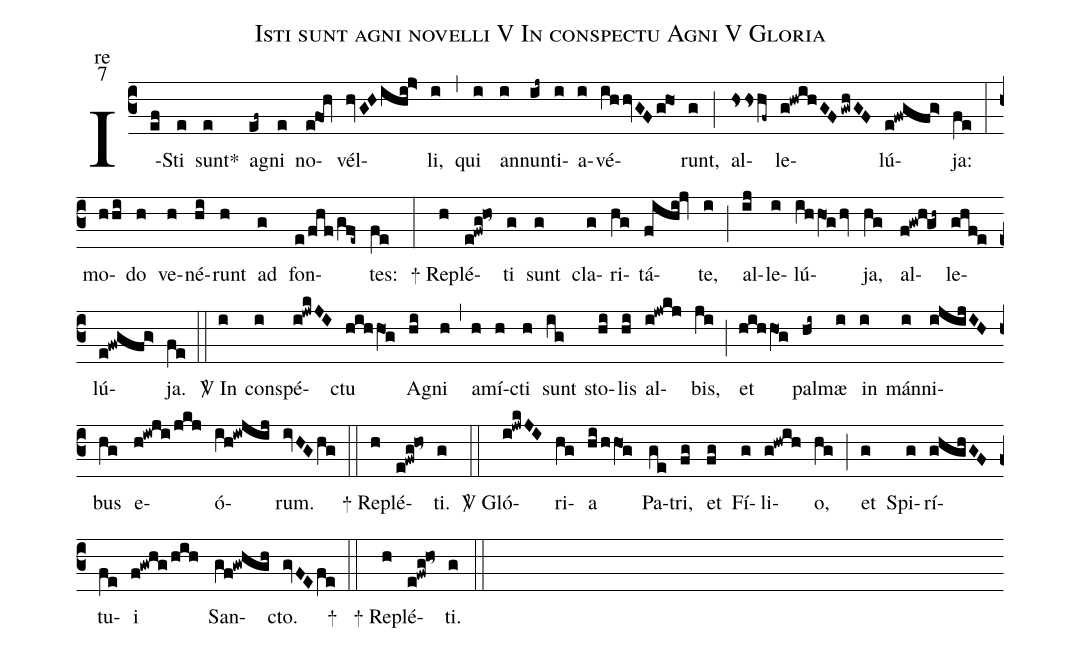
name:Isti sunt agni novelli V In conspectu Agni V Gloria;
office-part:re;
mode:7;
%%
(c3) I(ef)Sti(e) sunt<sp>*</sp>(e) a(ef~)gni(e) no(efO1h)vél(hvGHihi!j>)li,(i) (,)
qui(i) an(i)nun(ij~)ti(i)a(i)vé(ihhvGFg!ho1)runt,(g) (;)
al(Hsshf~)le(g!hwihGFgwhGF)lú(e!fwgfg>)ja:(fe) (:)
mo(hhi)do(h) ve(h)né(hi)runt(h) ad(g) fon(e/fhf/gfe~)tes:(fe) (:)
<sp>+</sp> Re(h)plé(e!fwg!ho~)ti(g) sunt(g) cla(g)ri(hg)tá(fihi!jv)te,(i) (;)
al(ij)le(i)lú(ihhO1ghv)ja,(hg) al(f!gw!h!gh~)le(ghf!e)lú(e!fwgfg>)ja.(fe) (::)
<sp>V/</sp> In(i) con(i)spé(i!jwkJI)ctu(hihhO1g) A(hi)gni(h) (,)
a(h)mí(h)cti(h) sunt(ig) sto(hi)lis(hi) al(i!jwkj)bis,(ji) (;)
et(hihhO1g) pal(hi~)mæ(i) in(i) mán(i)ni(ijijIH)bus(hg) e(h!iwji/jkj)ó(ih!iwjij)rum.(ivHGhg) (::) %(gvFEfe) (::c3)
<sp>+</sp> Re(h)plé(e!fwg!ho~)ti.(g) (::)
<sp>V/</sp> Gló(i!jwkJI)ri(hg)a(hi/hhO1g) Pa(ge)tri,(fg) et(fg) Fí(g)li(g!hwih)o,(hg) (;) et(g) Spi(g)rí(ghghGF)tu(fe)i(f!gwhg/hih) San(gf!gwhgh)cto.(gvFEfe) <sp>+</sp> (::)
<sp>+</sp> Re(h)plé(e!fwg!ho~)ti.(g) (::)
